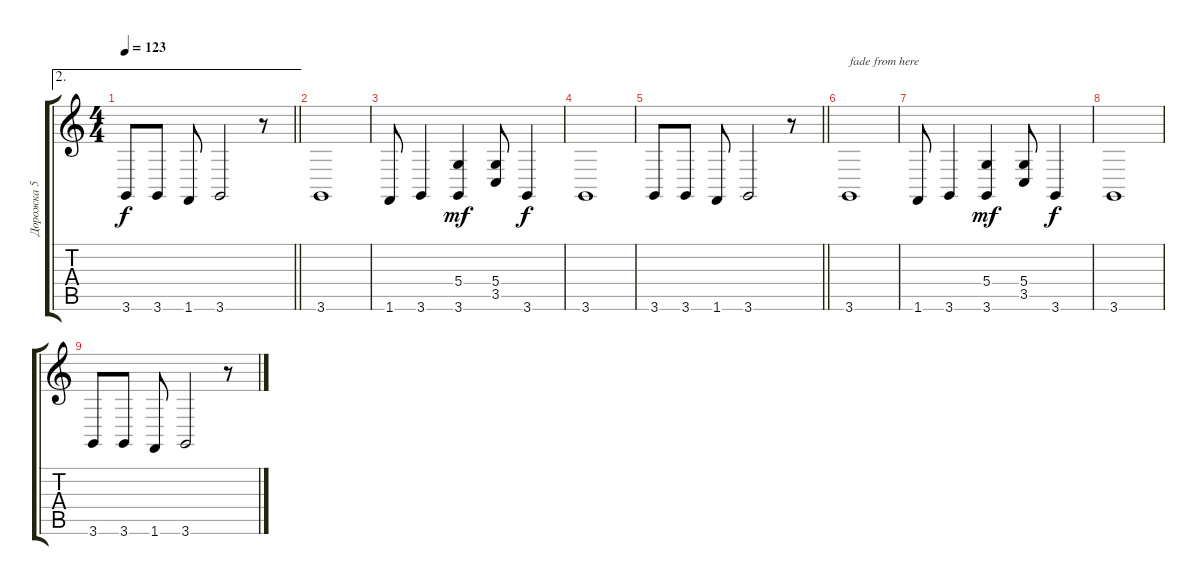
\track ("Дорожка 5" "Дорожка 5") {instrument drawbarorgan}
\staff {score tabs}
\tuning (E4 B3 G3 D3 A2 E2) {hide}
\ae 2
\ts (4 4)
\tempo 123
\clef g2
\barLineRight lightlight
\ks c
3.6.8{dy f} 3.6.8 1.6.8 3.6.2 r.8 |
3.6.1 |
1.6.8 3.6.4 (5.4 3.6).4{dy mf} (5.4 3.5).8 3.6.4{dy f} |
3.6.1 |
\barLineRight lightlight
3.6.8 3.6.8 1.6.8 3.6.2 r.8 |
3.6.1{txt "fade from here" volume 0} |
1.6.8 3.6.4 (5.4 3.6).4{dy mf} (5.4 3.5).8 3.6.4{dy f} |
3.6.1 |
3.6.8 3.6.8 1.6.8 3.6.2 r.8
